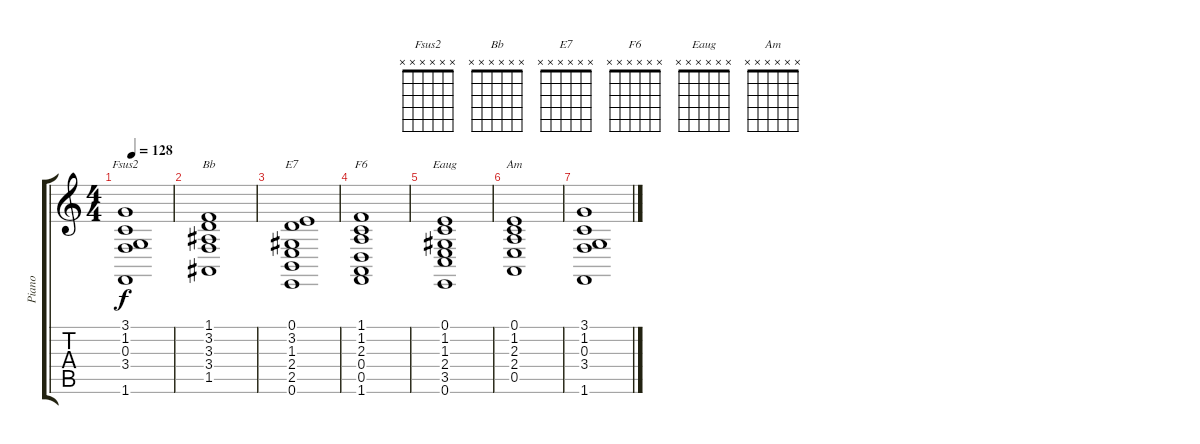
\track ("Piano" "Piano") {instrument electricpiano1}
\staff {score tabs}
\tuning (E4 B3 G3 D3 A2 E2) {hide}
\chord ("Fsus2" x x x x x x) {firstfret 0}
\chord ("Bb" x x x x x x) {firstfret 0}
\chord ("E7" x x x x x x) {firstfret 0}
\chord ("F6" x x x x x x) {firstfret 0}
\chord ("Eaug" x x x x x x) {firstfret 0}
\chord ("Am" x x x x x x) {firstfret 0}
\ts (4 4)
\tempo 128
\clef g2
\ks c
(3.1 1.2 0.3 3.4 1.6).1{ch "Fsus2" dy f} |
(1.1 3.2 3.3 3.4 1.5).1{ch "Bb"} |
(0.1 3.2 1.3 2.4 2.5 0.6).1{ch "E7"} |
(1.1 1.2 2.3 0.4 0.5 1.6).1{ch "F6"} |
(0.1 1.2 1.3 2.4 3.5 0.6).1{ch "Eaug"} |
(0.1 1.2 2.3 2.4 0.5).1{ch "Am"} |
(3.1 1.2 0.3 3.4 1.6).1
